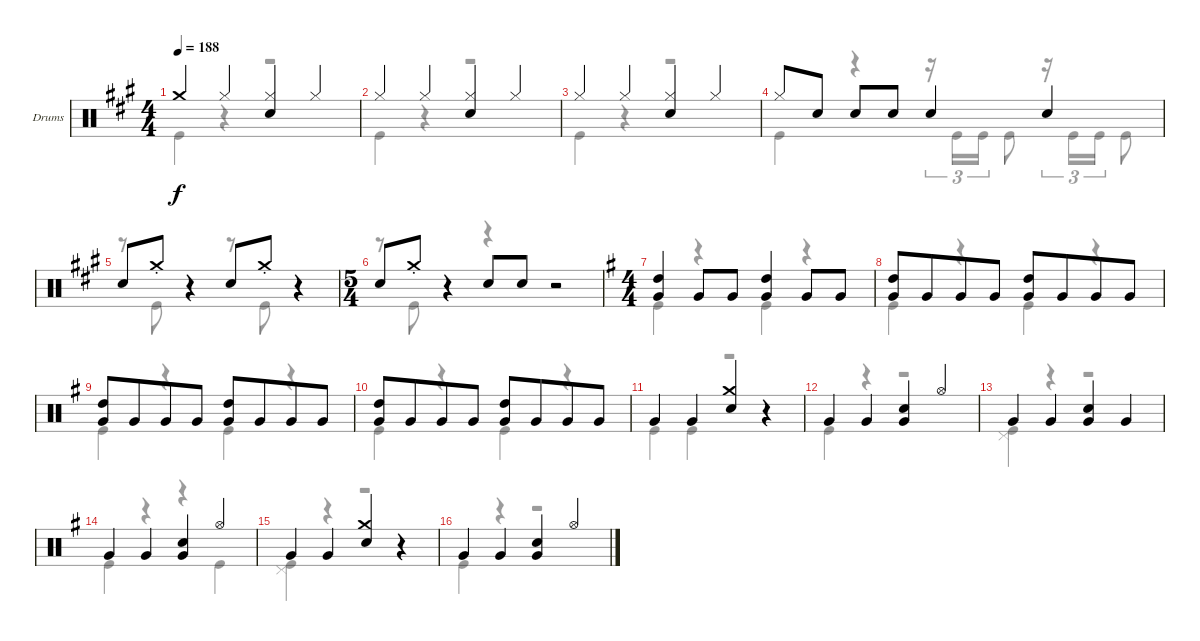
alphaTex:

\defaultSystemsLayout 4
\bracketExtendMode groupsimilarinstruments
\firstSystemTrackNameOrientation horizontal
\otherSystemsTrackNameOrientation horizontal
\track ("Lars" "Drums") {instrument percussion}
\staff {score}
\articulation defaults
\voice
\ts (4 4)
\tempo 188
\clef neutral
\ks f#minor "Crash medium (hit)".4{dy f} "Hi-Hat (closed)".4
("Hi-Hat (closed)" "Snare (hit) 2").4 "Hi-Hat (closed)".4 |
"Hi-Hat (closed)".4 "Hi-Hat (closed)".4 ("Hi-Hat (closed)" "Snare (hit) 2").4 "Hi-Hat (closed)".4 |
"Hi-Hat (closed)".4 "Hi-Hat (closed)".4 ("Hi-Hat (closed)" "Snare (hit) 2").4 "Hi-Hat (closed)".4 |
"Hi-Hat (closed)".8 "Snare (hit) 2".8 "Snare (hit) 2".8 "Snare (hit) 2".8 "Snare (hit) 2".4 "Snare (hit) 2".4 |
"Snare (hit) 2".8 "Crash medium (hit)"{st}.8 r.4 "Snare (hit) 2".8 "Crash medium (hit)"{st}.8 r.4 |
\ts (5 4)
\beaming (8 4 4)
"Snare (hit) 2".8 "Crash medium (hit)"{st}.8 r.4 "Snare (hit) 2".8 "Snare (hit) 2".8 r.2 |
\ts (4 4)
\beaming (8 4 4)
\ks eminor
("High Tom (hit)" "Very Low Tom (hit)").4 "Very Low Tom (hit)".8 "Very Low Tom (hit)".8 ("Very Low Tom (hit)" "High Tom (hit)").4 "Very Low Tom (hit)".8 "Very Low Tom (hit)".8 |
("Very Low Tom (hit)" "High Tom (hit)").8 "Very Low Tom (hit)".8 "Very Low Tom (hit)".8 "Very Low Tom (hit)".8 ("Very Low Tom (hit)" "High Tom (hit)").8 "Very Low Tom (hit)".8 "Very Low Tom (hit)".8 "Very Low Tom (hit)".8 |
("Very Low Tom (hit)" "High Tom (hit)").8 "Very Low Tom (hit)".8 "Very Low Tom (hit)".8 "Very Low Tom (hit)".8 ("Very Low Tom (hit)" "High Tom (hit)").8 "Very Low Tom (hit)".8 "Very Low Tom (hit)".8 "Very Low Tom (hit)".8 |
("Very Low Tom (hit)" "High Tom (hit)").8 "Very Low Tom (hit)".8 "Very Low Tom (hit)".8 "Very Low Tom (hit)".8 ("Very Low Tom (hit)" "High Tom (hit)").8 "Very Low Tom (hit)".8 "Very Low Tom (hit)".8 "Very Low Tom (hit)".8 |
"Very Low Tom (hit)".4 "Very Low Tom (hit)".4 ("Snare (hit) 2" "Crash medium (hit)").4 r.4 |
"Very Low Tom (hit)".4 "Very Low Tom (hit)".4 ("Snare (hit) 2" "Very Low Tom (hit)").4 "Hi-Hat (open)".4 |
"Very Low Tom (hit)".4 "Very Low Tom (hit)".4 ("Very Low Tom (hit)" "Snare (hit) 2").4 "Very Low Tom (hit)".4 |
"Very Low Tom (hit)".4 "Very Low Tom (hit)".4 ("Very Low Tom (hit)" "Snare (hit) 2").4 "Hi-Hat (open)".4 |
"Very Low Tom (hit)".4 "Very Low Tom (hit)".4 ("Snare (hit) 2" "Crash medium (hit)").4 r.4 |
"Very Low Tom (hit)".4 "Very Low Tom (hit)".4 ("Very Low Tom (hit)" "Snare (hit) 2").4 "Hi-Hat (open)".4
\voice
\clef neutral
\ottava regular
\simile none
\ks f#minor "Kick (hit)".4{dy f}
r.4 r.2 |
"Kick (hit)".4 r.4 r.2 |
"Kick (hit)".4 r.4 r.2 |
"Kick (hit)".4 r.4 r.16{tu (3 2)} "Kick (hit)".16{tu (3 2)} "Kick (hit)".16{tu (3 2)} "Kick (hit)".8 r.16{tu (3 2)} "Kick (hit)".16{tu (3 2)} "Kick (hit)".16{tu (3 2)} "Kick (hit)".8 |
r.8 "Kick (hit)".8 r.4 r.8 "Kick (hit)".8 r.4 |
r.8 "Kick (hit)".8 r.4 r.4 r.2 |
\ks eminor "Kick (hit)".4
r.4 "Kick (hit)".4 r.4 |
"Kick (hit)".4 r.4 "Kick (hit)".4 r.4 |
"Kick (hit)".4 r.4 "Kick (hit)".4 r.4 |
"Kick (hit)".4 r.4 "Kick (hit)".4 r.4 |
"Kick (hit)".4 "Kick (hit)".4 r.2 |
"Kick (hit)".4 r.4 r.2 |
("Pedal Hi-Hat (hit)" "Kick (hit)").4 r.4 r.2 |
"Kick (hit)".4 r.4 r.4 "Kick (hit)".4 |
("Kick (hit)" "Pedal Hi-Hat (hit)").4 r.4 r.2 |
"Kick (hit)".4 r.4 r.2
